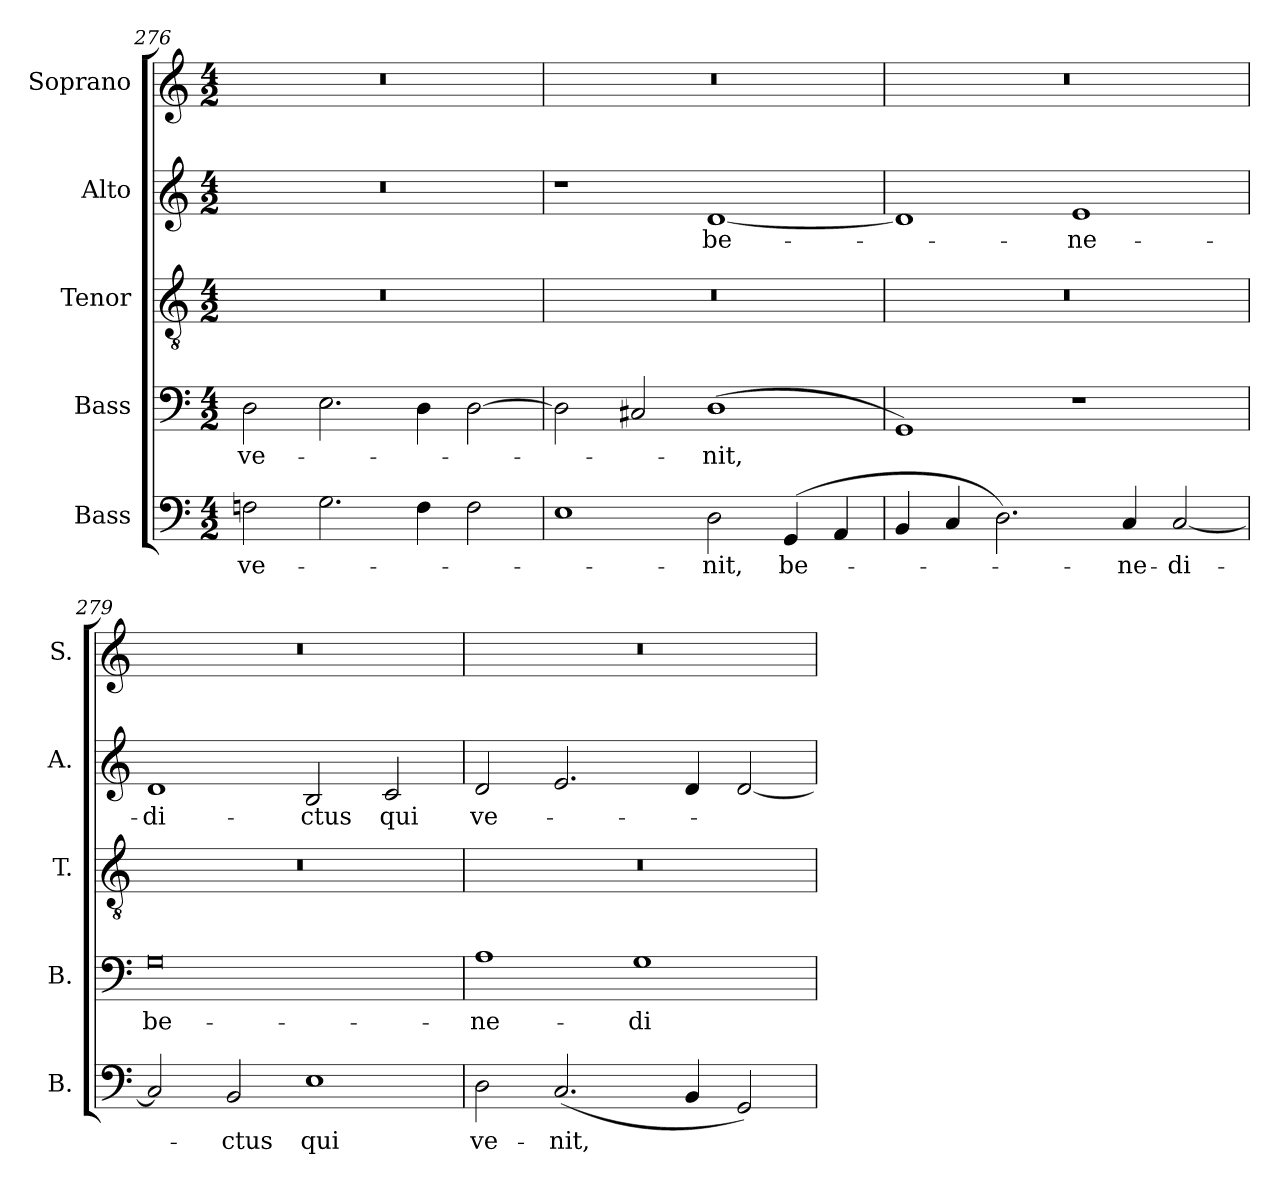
**kern	**text	**kern	**text	**kern	**kern	**text	**kern
*part5	*part5	*part4	*part4	*part3	*part2	*part2	*part1
*staff5	*staff5	*staff4	*staff4	*staff3	*staff2	*staff2	*staff1
*I"Bass	*	*I"Bass	*	*I"Tenor	*I"Alto	*	*I"Soprano
*I'B.	*	*I'B.	*	*I'T.	*I'A.	*	*I'S.
!!LO:LB:g=z
*clefF4	*	*clefF4	*	*clefGv2	*clefG2	*	*clefG2
*	*	*	*	*ITrd7c12	*	*	*
*k[]	*	*k[]	*	*k[]	*k[]	*	*k[]
*C:	*	*C:	*	*C:	*C:	*	*C:
*M4/2	*	*M4/2	*	*M4/2	*M4/2	*	*M4/2
=276	=276	=276	=276	=276	=276	=276	=276
!	!LO:LY:b:color=#000000	!	!	!	!	!	!
!	!	!	!LO:LY:b:color=#000000	!LO:N:vis=1	!LO:N:vis=1	!	!LO:N:vis=1
2Fni\	ve-	2Di\	ve-	0r	0r	.	0r
2.Gi\	.	2.Ei\	.	.	.	.	.
4Fi\	.	4Di\	.	.	.	.	.
2Fi\	.	[2Di\	.	.	.	.	.
=277	=277	=277	=277	=277	=277	=277	=277
!	!	!	!	!LO:N:vis=1	!	!	!LO:N:vis=1
1Ei	.	2Di\]	.	0r	1r	.	0r
.	.	2C#Xi/	.	.	.	.	.
!	!LO:LY:b:color=#000000	!	!	!	!	!	!
!	!	!	!LO:LY:b:color=#000000	!	!	!	!
!	!	!	!	!	!	!LO:LY:b:color=#000000	!
2Di\	-nit,	(1Di	-nit,	.	[1di	be-	.
!	!LO:LY:b:color=#000000	!	!	!	!	!	!
(4GGi/	be-	.	.	.	.	.	.
4AAi/	.	.	.	.	.	.	.
=278	=278	=278	=278	=278	=278	=278	=278
!	!	!	!	!LO:N:vis=1	!	!	!LO:N:vis=1
4BBi/	.	1GGi)	.	0r	1di]	.	0r
4Ci/	.	.	.	.	.	.	.
2.Di\)	.	.	.	.	.	.	.
!	!	!	!	!	!	!LO:LY:b:color=#000000	!
.	.	1r	.	.	1ei	-ne-	.
!	!LO:LY:b:color=#000000	!	!	!	!	!	!
4Ci/	-ne-	.	.	.	.	.	.
!	!LO:LY:b:color=#000000	!	!	!	!	!	!
[2Ci/	-di-	.	.	.	.	.	.
=279	=279	=279	=279	=279	=279	=279	=279
!	!	!	!LO:LY:b:color=#000000	!LO:N:vis=1	!	!	!
!	!	!	!	!	!	!LO:LY:b:color=#000000	!LO:N:vis=1
2Ci/]	.	0Gi	be-	0r	1di	-di-	0r
!	!LO:LY:b:color=#000000	!	!	!	!	!	!
2BBi/	-ctus	.	.	.	.	.	.
!	!LO:LY:b:color=#000000	!	!	!	!	!	!
!	!	!	!	!	!	!LO:LY:b:color=#000000	!
1Ei	qui	.	.	.	2Bi/	-ctus	.
!	!	!	!	!	!	!LO:LY:b:color=#000000	!
.	.	.	.	.	2ci/	qui	.
=280	=280	=280	=280	=280	=280	=280	=280
!	!LO:LY:b:color=#000000	!	!	!	!	!	!
!	!	!	!LO:LY:b:color=#000000	!LO:N:vis=1	!	!	!
!	!	!	!	!	!	!LO:LY:b:color=#000000	!LO:N:vis=1
2Di\	ve-	1Ai	-ne-	0r	2di/	ve-	0r
!	!LO:LY:b:color=#000000	!	!	!	!	!	!
(2.Ci/	-nit,	.	.	.	2.ei/	.	.
!	!	!	!LO:LY:b:color=#000000	!	!	!	!
.	.	1Gi	-di-	.	.	.	.
4BBi/	.	.	.	.	4di/	.	.
2GGi/)	.	.	.	.	[2di/	.	.
=	=	=	=	=	=	=	=
*-	*-	*-	*-	*-	*-	*-	*-
